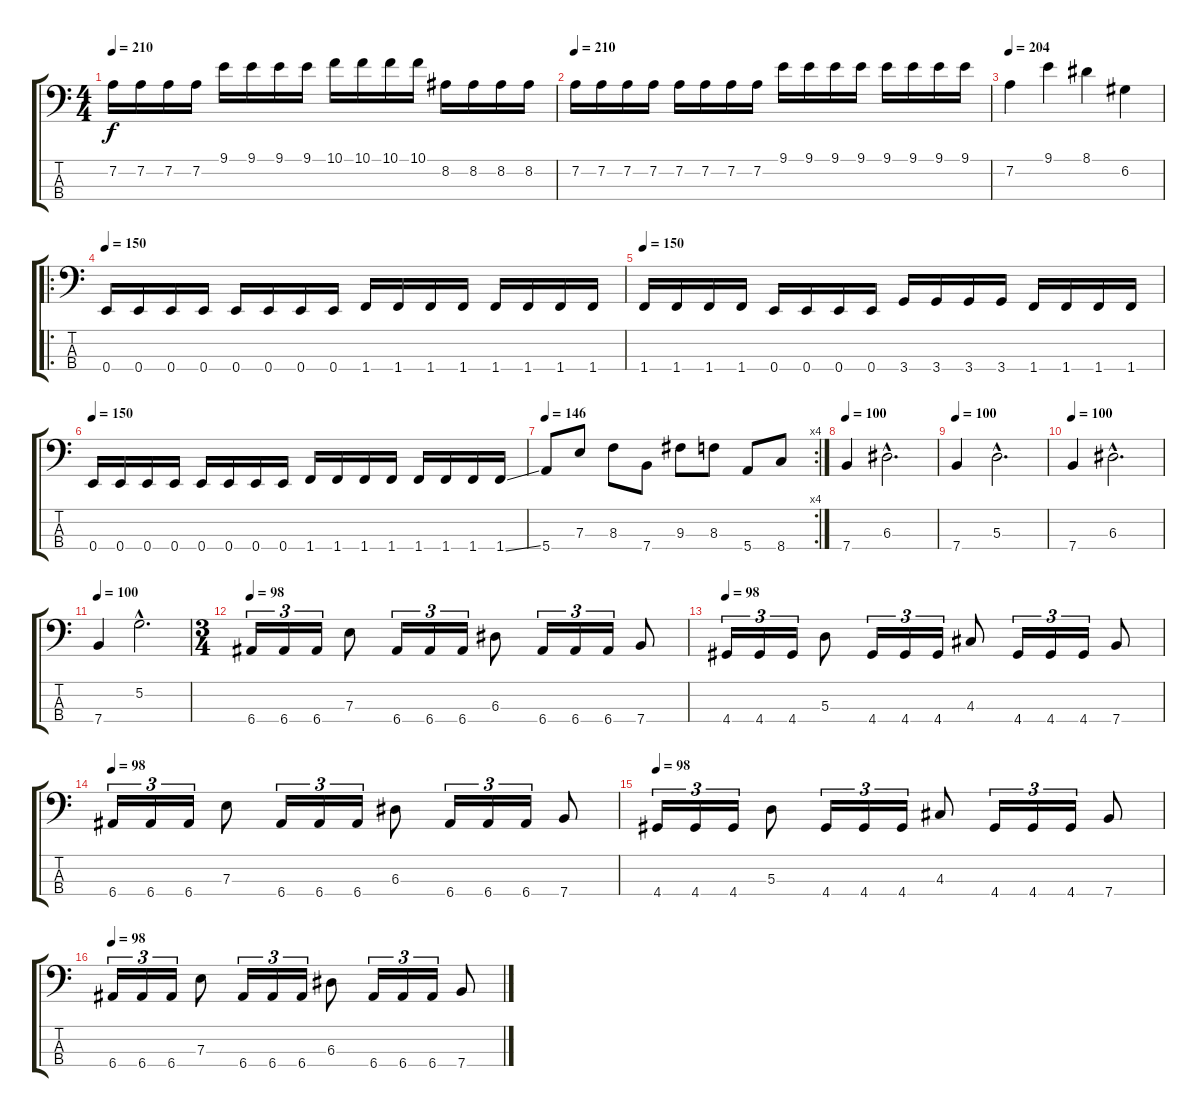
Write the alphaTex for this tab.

\track "" {instrument electricbasspick}
\staff {score tabs}
\tuning (G2 D2 A1 E1) {hide}
\ts (4 4)
\tempo 210
\clef f4
\ks c
7.2.16{dy f} 7.2.16 7.2.16 7.2.16 9.1.16 9.1.16 9.1.16 9.1.16 10.1.16 10.1.16 10.1.16 10.1.16 8.2.16 8.2.16 8.2.16 8.2.16 |
\tempo 210
7.2.16 7.2.16 7.2.16 7.2.16 7.2.16 7.2.16 7.2.16 7.2.16 9.1.16 9.1.16 9.1.16 9.1.16 9.1.16 9.1.16 9.1.16 9.1.16 |
\tempo 204
7.2.4 9.1.4 8.1.4 6.2.4 |
\ro
\tempo 150
0.4.16 0.4.16 0.4.16 0.4.16 0.4.16 0.4.16 0.4.16 0.4.16 1.4.16 1.4.16 1.4.16 1.4.16 1.4.16 1.4.16 1.4.16 1.4.16 |
\tempo 150
1.4.16 1.4.16 1.4.16 1.4.16 0.4.16 0.4.16 0.4.16 0.4.16 3.4.16 3.4.16 3.4.16 3.4.16 1.4.16 1.4.16 1.4.16 1.4.16 |
\tempo 150
0.4.16 0.4.16 0.4.16 0.4.16 0.4.16 0.4.16 0.4.16 0.4.16 1.4.16 1.4.16 1.4.16 1.4.16 1.4.16 1.4.16 1.4.16 1.4{ss}.16 |
\rc 4
\tempo 146
5.4.8 7.3.8 8.3.8 7.4.8 9.3.8 8.3.8 5.4.8 8.4.8 |
\tempo 100
7.4.4 6.3{hac}.2{d} |
\tempo 100
7.4.4 5.3{hac}.2{d} |
\tempo 100
7.4.4 6.3{hac}.2{d} |
\tempo 100
7.4.4 5.2{hac}.2{d} |
\ts (3 4)
\tempo 98
6.4.16{tu (3 2)} 6.4.16{tu (3 2)} 6.4.16{tu (3 2)} 7.3.8 6.4.16{tu (3 2)} 6.4.16{tu (3 2)} 6.4.16{tu (3 2)} 6.3.8 6.4.16{tu (3 2)} 6.4.16{tu (3 2)} 6.4.16{tu (3 2)} 7.4.8 |
\tempo 98
4.4.16{tu (3 2)} 4.4.16{tu (3 2)} 4.4.16{tu (3 2)} 5.3.8 4.4.16{tu (3 2)} 4.4.16{tu (3 2)} 4.4.16{tu (3 2)} 4.3.8 4.4.16{tu (3 2)} 4.4.16{tu (3 2)} 4.4.16{tu (3 2)} 7.4.8 |
\tempo 98
6.4.16{tu (3 2)} 6.4.16{tu (3 2)} 6.4.16{tu (3 2)} 7.3.8 6.4.16{tu (3 2)} 6.4.16{tu (3 2)} 6.4.16{tu (3 2)} 6.3.8 6.4.16{tu (3 2)} 6.4.16{tu (3 2)} 6.4.16{tu (3 2)} 7.4.8 |
\tempo 98
4.4.16{tu (3 2)} 4.4.16{tu (3 2)} 4.4.16{tu (3 2)} 5.3.8 4.4.16{tu (3 2)} 4.4.16{tu (3 2)} 4.4.16{tu (3 2)} 4.3.8 4.4.16{tu (3 2)} 4.4.16{tu (3 2)} 4.4.16{tu (3 2)} 7.4.8 |
\tempo 98
6.4.16{tu (3 2)} 6.4.16{tu (3 2)} 6.4.16{tu (3 2)} 7.3.8 6.4.16{tu (3 2)} 6.4.16{tu (3 2)} 6.4.16{tu (3 2)} 6.3.8 6.4.16{tu (3 2)} 6.4.16{tu (3 2)} 6.4.16{tu (3 2)} 7.4.8
